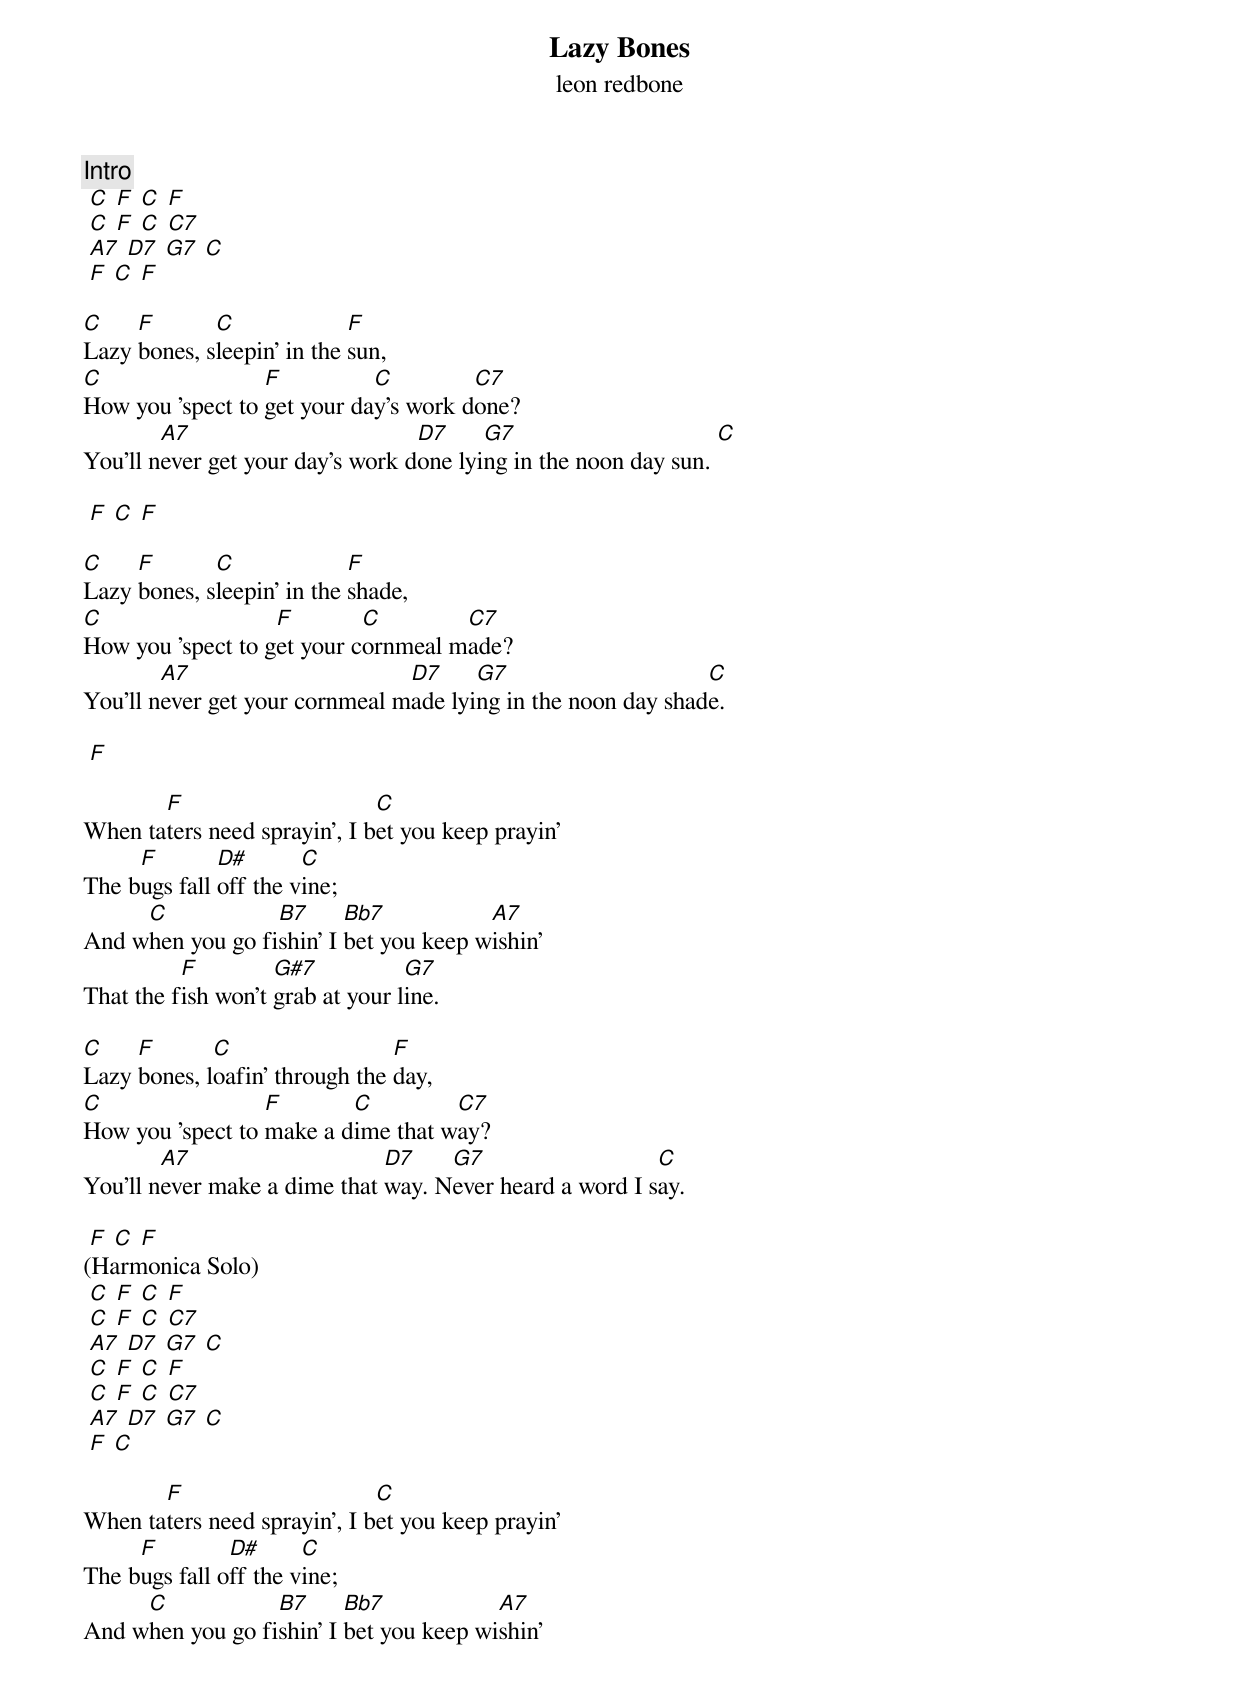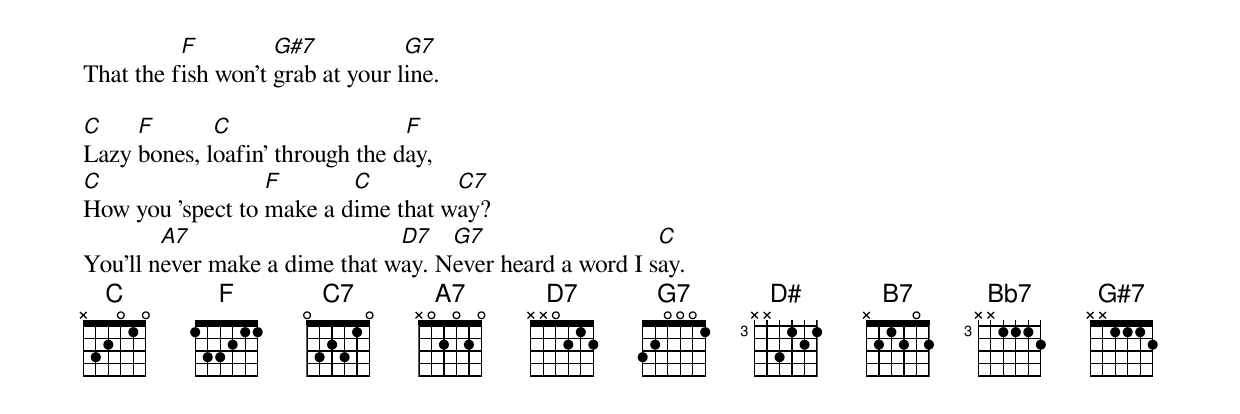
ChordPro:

{title: Lazy Bones}
{subtitle: leon redbone}

{c:Intro}
 [C] [F] [C] [F]
 [C] [F] [C] [C7]
 [A7] [D7] [G7] [C]
 [F] [C] [F]

[C]Lazy [F]bones, s[C]leepin' in the [F]sun,
[C]How you 'spect to [F]get your da[C]y's work d[C7]one?
You'll n[A7]ever get your day's work d[D7]one lyi[G7]ng in the noon day sun. [C]

 [F] [C] [F]

[C]Lazy [F]bones, s[C]leepin' in the [F]shade,
[C]How you 'spect to g[F]et your c[C]ornmeal m[C7]ade?
You'll n[A7]ever get your cornmeal m[D7]ade lyi[G7]ng in the noon day shad[C]e.

 [F]

When ta[F]ters need sprayin', I b[C]et you keep prayin'
The b[F]ugs fall [D#]off the v[C]ine;
And w[C]hen you go fi[B7]shin' I [Bb7]bet you keep w[A7]ishin'
That the f[F]ish won't [G#7]grab at your l[G7]ine.

[C]Lazy [F]bones, l[C]oafin' through the [F]day,
[C]How you 'spect to [F]make a d[C]ime that w[C7]ay?
You'll n[A7]ever make a dime that [D7]way. N[G7]ever heard a word I s[C]ay.

 [F] [C] [F]
(Harmonica Solo)
 [C] [F] [C] [F]
 [C] [F] [C] [C7]
 [A7] [D7] [G7] [C]
 [C] [F] [C] [F]
 [C] [F] [C] [C7]
 [A7] [D7] [G7] [C]
 [F] [C]

When ta[F]ters need sprayin', I b[C]et you keep prayin'
The b[F]ugs fall o[D#]ff the v[C]ine;
And w[C]hen you go fi[B7]shin' I [Bb7]bet you keep wi[A7]shin'
That the f[F]ish won't [G#7]grab at your l[G7]ine.

[C]Lazy [F]bones, l[C]oafin' through the d[F]ay,
[C]How you 'spect to [F]make a d[C]ime that w[C7]ay?
You'll n[A7]ever make a dime that w[D7]ay. N[G7]ever heard a word I s[C]ay.
